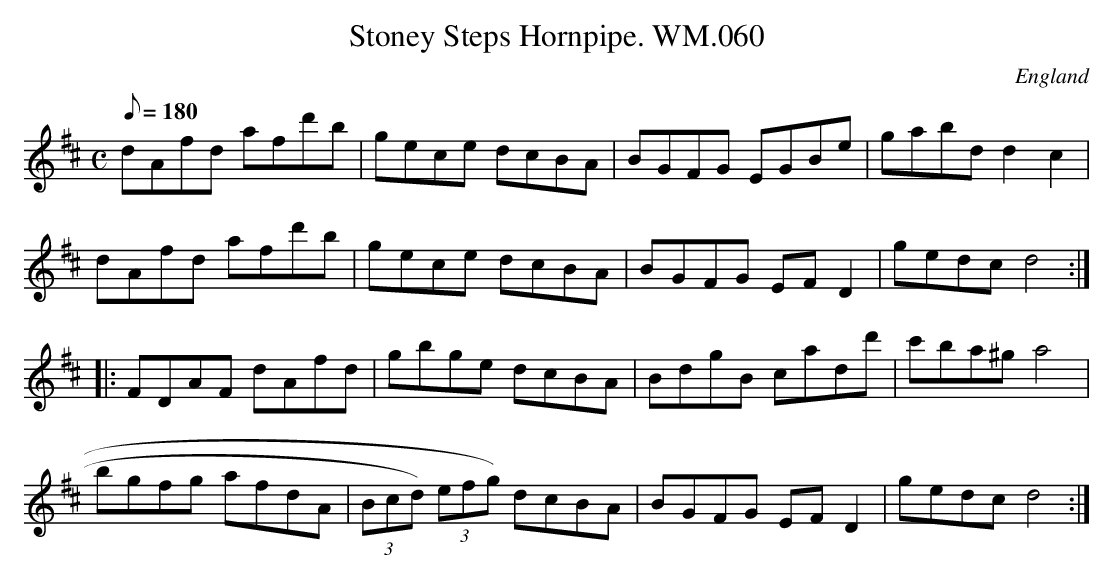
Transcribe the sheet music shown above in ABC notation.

X:1
T:Stoney Steps Hornpipe. WM.060
M:C
L:1/8
Q:180
O:England
K:D
dAfd afd'b|gece dcBA|BGFG EGBe|gabd d2-c2|!
dAfd afd'b|gece dcBA|BGFG EFD2|gedcd4:|!
|:FDAF dAfd|gbge dcBA|BdgB cadd'|c'ba^ga4|!
bgfg afdA|(3Bcd) (3efg) dcBA|BGFG EFD2|gedcd4:|]
